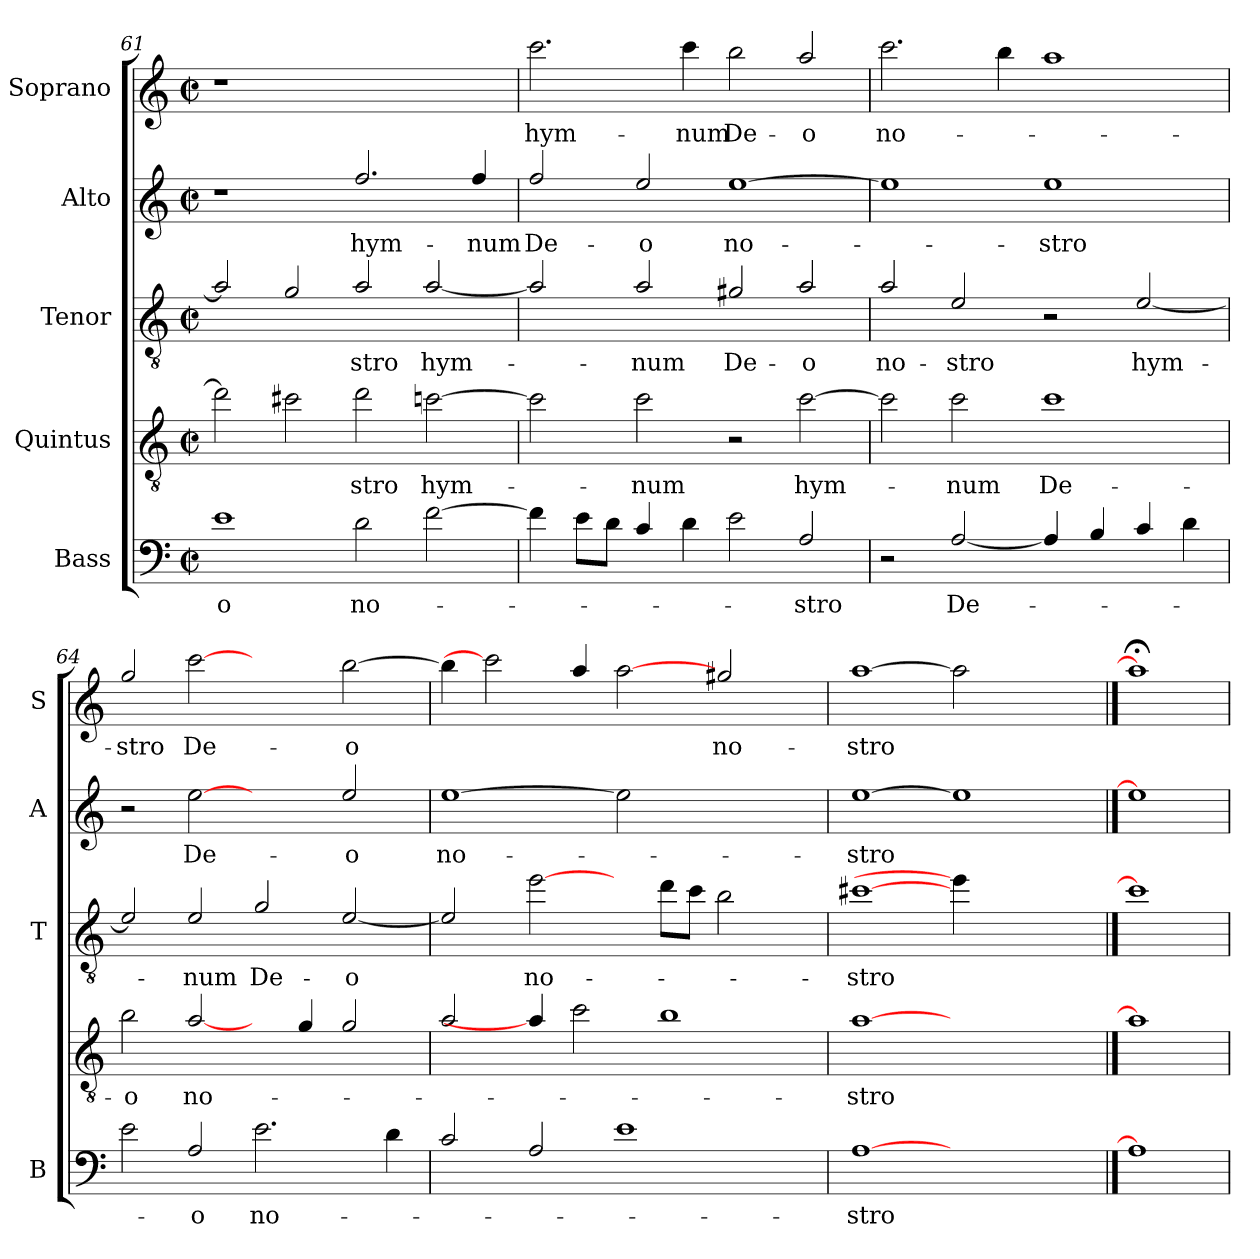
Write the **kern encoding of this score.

**kern	**text	**kern	**text	**kern	**text	**kern	**text	**kern	**text
*part5	*part5	*part4	*part4	*part3	*part3	*part2	*part2	*part1	*part1
*staff5	*staff5	*staff4	*staff4	*staff3	*staff3	*staff2	*staff2	*staff1	*staff1
*I"Bass	*	*I"Quintus	*	*I"Tenor	*	*I"Alto	*	*I"Soprano	*
*I'B	*	*	*	*I'T	*	*I'A	*	*I'S	*
*clefF4	*	*clefGv2	*	*clefGv2	*	*clefG2	*	*clefG2	*
*ITrd7c12	*	*ITrd7c12	*	*ITrd7c12	*	*ITrd7c12	*	*ITrd7c12	*
*k[]	*	*k[]	*	*k[]	*	*k[]	*	*k[]	*
*C:	*	*C:	*	*C:	*	*C:	*	*C:	*
*M2/2	*	*M2/2	*	*M2/2	*	*M2/2	*	*M2/2	*
*met(c|)	*	*met(c|)	*	*met(c|)	*	*met(c|)	*	*met(c|)	*
=61	=61	=61	=61	=61	=61	=61	=61	=61	=61
!	!LO:LY:b	!	!	!	!	!	!	!	!
1E	-o	2d\]	.	2A/]	.	1r	.	1r	.
.	.	2c#X\	.	2G/	.	.	.	.	.
!	!LO:LY:b	!	!LO:LY:b	!	!LO:LY:b	!	!LO:LY:b	!	!
2D\	no-	2d\	-stro	2A/	-stro	2.f/	hym-	1ryy	.
!	!	!	!LO:LY:b	!	!LO:LY:b	!	!	!	!
[2F\	.	[2cn\	hym-	[2A/	hym-	.	.	.	.
!	!	!	!	!	!	!	!LO:LY:b	!	!
.	.	.	.	.	.	4f/	-num	.	.
!!LO:PB:g=z
=62	=62	=62	=62	=62	=62	=62	=62	=62	=62
!	!	!	!	!	!	!	!LO:LY:b	!	!LO:LY:b
4F\]	.	2c\]	.	2A/]	.	2f/	De-	2.cc\	hym-
8E\L	.	.	.	.	.	.	.	.	.
8D\J	.	.	.	.	.	.	.	.	.
!	!	!	!LO:LY:b	!	!LO:LY:b	!	!LO:LY:b	!	!
4C/	.	2c\	-num	2A/	-num	2e/	-o	.	.
!	!	!	!	!	!	!	!	!	!LO:LY:b
4D\	.	.	.	.	.	.	.	4cc\	-num
!	!	!	!	!	!LO:LY:b	!	!LO:LY:b	!	!LO:LY:b
2E\	.	2r	.	2G#X/	De-	[1e	no-	2b\	De-
!	!LO:LY:b	!	!LO:LY:b	!	!LO:LY:b	!	!	!	!LO:LY:b
2AA/	-stro	[2c\	hym-	2A/	-o	.	.	2a/	-o
=63	=63	=63	=63	=63	=63	=63	=63	=63	=63
!	!	!	!	!	!LO:LY:b	!	!	!	!LO:LY:b
2r	.	2c\]	.	2A/	no-	1e]	.	2.cc\	no-
!	!LO:LY:b	!	!LO:LY:b	!	!LO:LY:b	!	!	!	!
[2AA/	De-	2c\	-num	2E/	-stro	.	.	.	.
.	.	.	.	.	.	.	.	4b\	.
!	!	!	!LO:LY:b	!	!	!	!LO:LY:b	!	!
4AA/]	.	1c	De-	2r	.	1e	-stro	1a	.
4BB/	.	.	.	.	.	.	.	.	.
!	!	!	!	!	!LO:LY:b	!	!	!	!
4C/	.	.	.	[2E/	hym-	.	.	.	.
4D\	.	.	.	.	.	.	.	.	.
=64	=64	=64	=64	=64	=64	=64	=64	=64	=64
!	!	!	!LO:LY:b	!	!	!	!	!	!LO:LY:b
2E\	.	2B\	-o	2E/]	.	2r	.	2g/	-stro
!	!LO:LY:b	!	!LO:LY:b	!	!LO:LY:b	!	!LO:LY:b	!	!LO:LY:b
2AA/	-o	[2A/	no-	2E/	-num	[2e	De-	[2cc	De-
!	!LO:LY:b	!	!	!	!LO:LY:b	!	!	!	!
2.E\	no-	4ryy	.	2G/	De-	2ryy	.	2ryy	.
.	.	4G/	.	.	.	.	.	.	.
!	!	!	!	!	!LO:LY:b	!	!LO:LY:b	!	!LO:LY:b
.	.	2G/	.	[2E/	-o	2e/	-o	[2b\	-o
4D\	.	.	.	.	.	.	.	.	.
=65	=65	=65	=65	=65	=65	=65	=65	=65	=65
!	!	!	!	!	!	!	!LO:LY:b	!	!
2C/	.	2A/	.	2E/]	.	[1e	no-	4b\]	.
.	.	.	.	.	.	.	.	2cc]	.
!	!	!	!	!	!LO:LY:b	!	!	!	!
2AA/	.	4A/]	.	[2e\	no-	.	.	.	.
.	.	2c\	.	.	.	.	.	4a/	.
1E	.	.	.	4ryy	.	2e]	.	[2a	.
.	.	1B	.	8d\L	.	.	.	.	.
.	.	.	.	8c\J	.	.	.	.	.
!	!	!	!	!	!	!	!	!	!LO:LY:b
.	.	.	.	2B\	.	2.ryy	.	2g#X/	no-
4ryy	.	.	.	4ryy	.	.	.	4ryy	.
=66	=66	=66	=66	=66	=66	=66	=66	=66	=66
!	!LO:LY:b	!	!LO:LY:b	!	!LO:LY:b	!	!LO:LY:b	!	!LO:LY:b
[1AA	-stro	[1A	-stro	[1c#X	-stro	[1e	-stro	[1a	-stro
1ryy	.	1ryy	.	4e\]	.	1e]	.	2a]	.
.	.	.	.	2.ryy	.	.	.	.	.
.	.	.	.	.	.	.	.	2ryy	.
==67	==67	==67	==67	==67	==67	==67	==67	==67	==67
1AA]	.	1A]	.	1c#]	.	1e]	.	1a;<]	.
=	=	=	=	=	=	=	=	=	=
*-	*-	*-	*-	*-	*-	*-	*-	*-	*-
